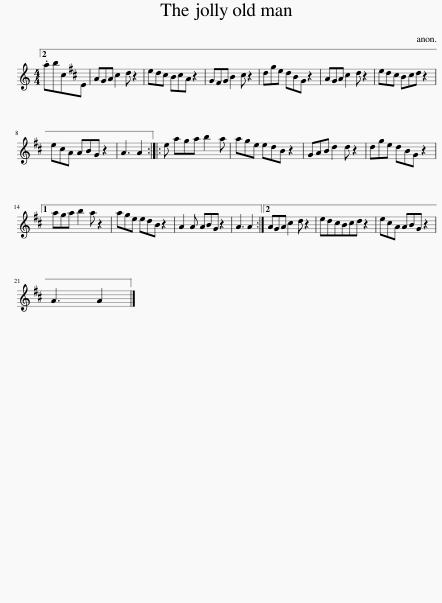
X:1
L:1/8
M:4/4
I:linebreak $
K:C
V:1 treble
V:1
 .abcE | AGA ^c2 d z2 | ed^c BcA z2 | G^FG B2 ^c z2 | dge dBG z2 | %5
 AGA ^c2 d z2 | ed^c Bcd z2 |$ e^cA ABG z2 | A3 A2 :: e aga b2 a | %10
 age edB z2 | GAB d2 d z2 | dge dBG z2 |1$ aga b2 a z2 | age edB z2 | %15
 A2 A ABG z2 | A3 A2 :|2 AGA ^c2 d z2 | ed^cBcd z2 | e^cA ABG z2 |$ %20
 A3 A2 |] %21
